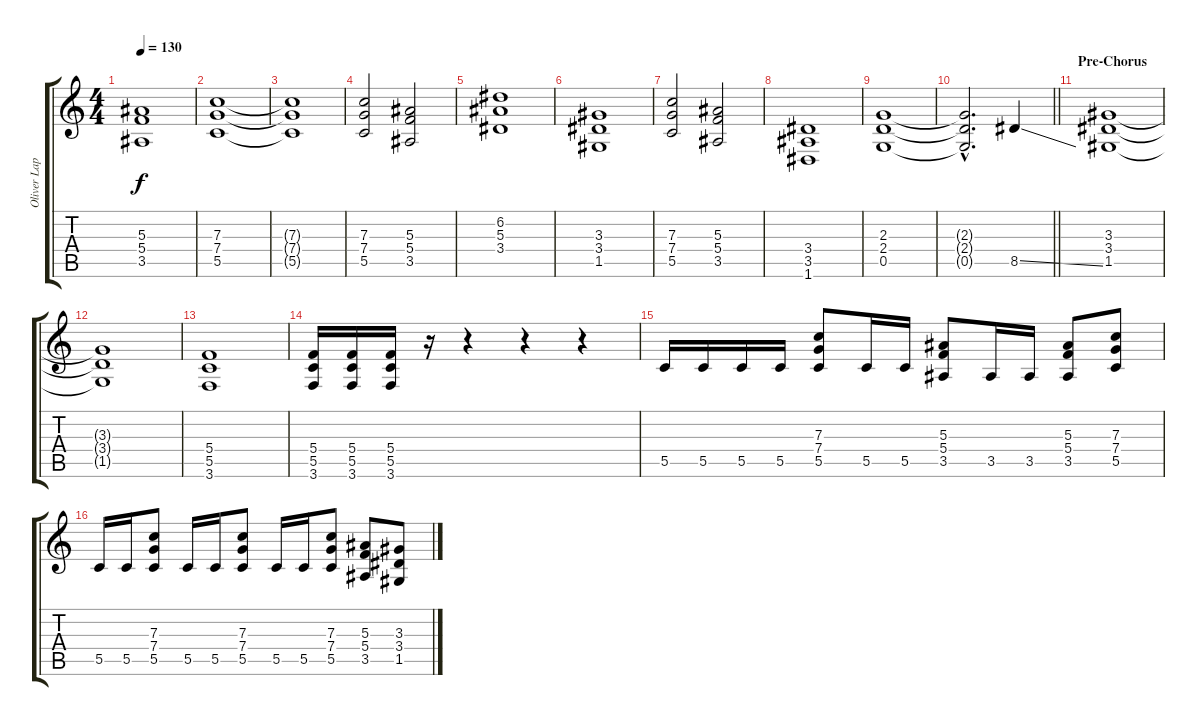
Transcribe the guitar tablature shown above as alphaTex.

\track ("Oliver Lapauze (Guitar 2)" "Oliver Lap") {instrument distortionguitar}
\staff {score tabs}
\tuning (D4 A3 F3 C3 G2 D2) {hide}
\ts (4 4)
\tempo 130
\clef g2
\ks c
(5.3 5.4 3.5).1{dy f} |
(7.3 7.4 5.5).1 |
(7.3{t} 7.4{t} 5.5{t}).1 |
(7.3 7.4 5.5).2 (5.3 5.4 3.5).2 |
(6.2 5.3 3.4).1 |
(3.3 3.4 1.5).1 |
(7.3 7.4 5.5).2 (5.3 5.4 3.5).2 |
(3.4 3.5 1.6).1 |
(2.3 2.4 0.5).1 |
\barLineRight lightlight
(2.3{hac t} 2.4{hac t} 0.5{hac t}).2{d} 8.5{ss}.4 |
\section ("" "Pre-Chorus")
(3.3 3.4 1.5).1 |
(3.3{t} 3.4{t} 1.5{t}).1 |
(5.4 5.5 3.6).1 |
(5.4 5.5 3.6).16 (5.4 5.5 3.6).16 (5.4 5.5 3.6).16 r.16 r.4 r.4 r.4 |
5.5.16 5.5.16 5.5.16 5.5.16 (7.3 7.4 5.5).8 5.5.16 5.5.16 (5.3 5.4 3.5).8 3.5.16 3.5.16 (5.3 5.4 3.5).8 (7.3 7.4 5.5).8 |
5.5.16 5.5.16 (7.3 7.4 5.5).8 5.5.16 5.5.16 (7.3 7.4 5.5).8 5.5.16 5.5.16 (7.3 7.4 5.5).8 (5.3 5.4 3.5).8 (3.3 3.4 1.5).8
